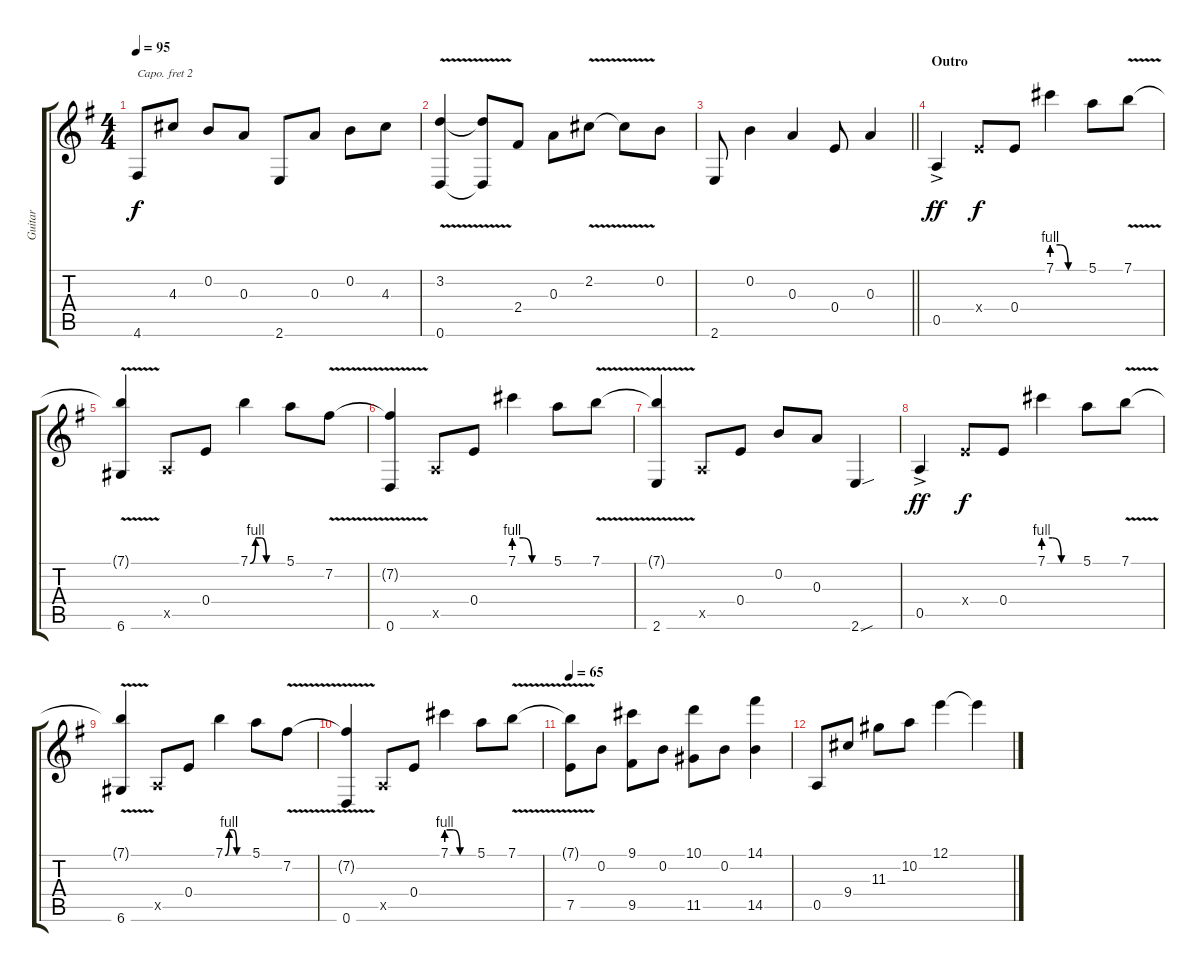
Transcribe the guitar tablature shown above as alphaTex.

\track ("Guitar" "Guitar") {instrument acousticguitarsteel}
\staff {score tabs}
\capo 2
\tuning (D4 A3 G3 D3 G2 C2) {hide}
\ts (4 4)
\tempo 95
\clef g2
\ks g
4.6.8{dy f} 4.3.8 0.2.8 0.3.8 2.6.8 0.3.8 0.2.8 4.3.8 |
(3.2{v} 0.6).4 (3.2{t} 0.6{t}).8 2.4.8 0.3.8 2.2{v}.8 2.2{t}.8 0.2.8 |
\barLineRight lightlight
2.6.8 0.2.4 0.3.4 0.4.8 0.3.4 |
\section ("" "Outro")
0.5{ac}.4{dy ff} 0.4{x}.8{dy f} 0.4.8 7.1{be (custom 0 4 15 4 30 0 60 0)}.4 5.1.8 7.1{v}.8 |
(7.1{t} 6.6).4 0.5{x}.8 0.4.8 7.1{be (custom 0 0 10 4 20 4 30 0 60 0)}.4 5.1.8 7.2{v}.8 |
(7.2{t} 0.6).4 0.5{x}.8 0.4.8 7.1{be (custom 0 4 15 4 30 0 60 0)}.4 5.1.8 7.1{v}.8 |
(7.1{t} 2.6).4 0.5{x}.8 0.4.8 0.2.8 0.3.8 2.6{sou}.4 |
0.5{ac}.4{dy ff} 0.4{x}.8{dy f} 0.4.8 7.1{be (custom 0 4 15 4 30 0 60 0)}.4 5.1.8 7.1{v}.8 |
(7.1{t} 6.6).4 0.5{x}.8 0.4.8 7.1{be (custom 0 0 10 4 20 4 30 0 60 0)}.4 5.1.8 7.2{v}.8 |
(7.2{t} 0.6).4 0.5{x}.8 0.4.8 7.1{be (custom 0 4 15 4 30 0 60 0)}.4 5.1.8 7.1{v}.8 |
\tempo 65
(7.1{t} 7.5).8 0.2.8 (9.1 9.5).8 0.2.8 (10.1 11.5).8 0.2.8 (14.1 14.5).4 |
0.5.8 9.4.8 11.3.8 10.2.8 12.1.4 12.1{t}.4
